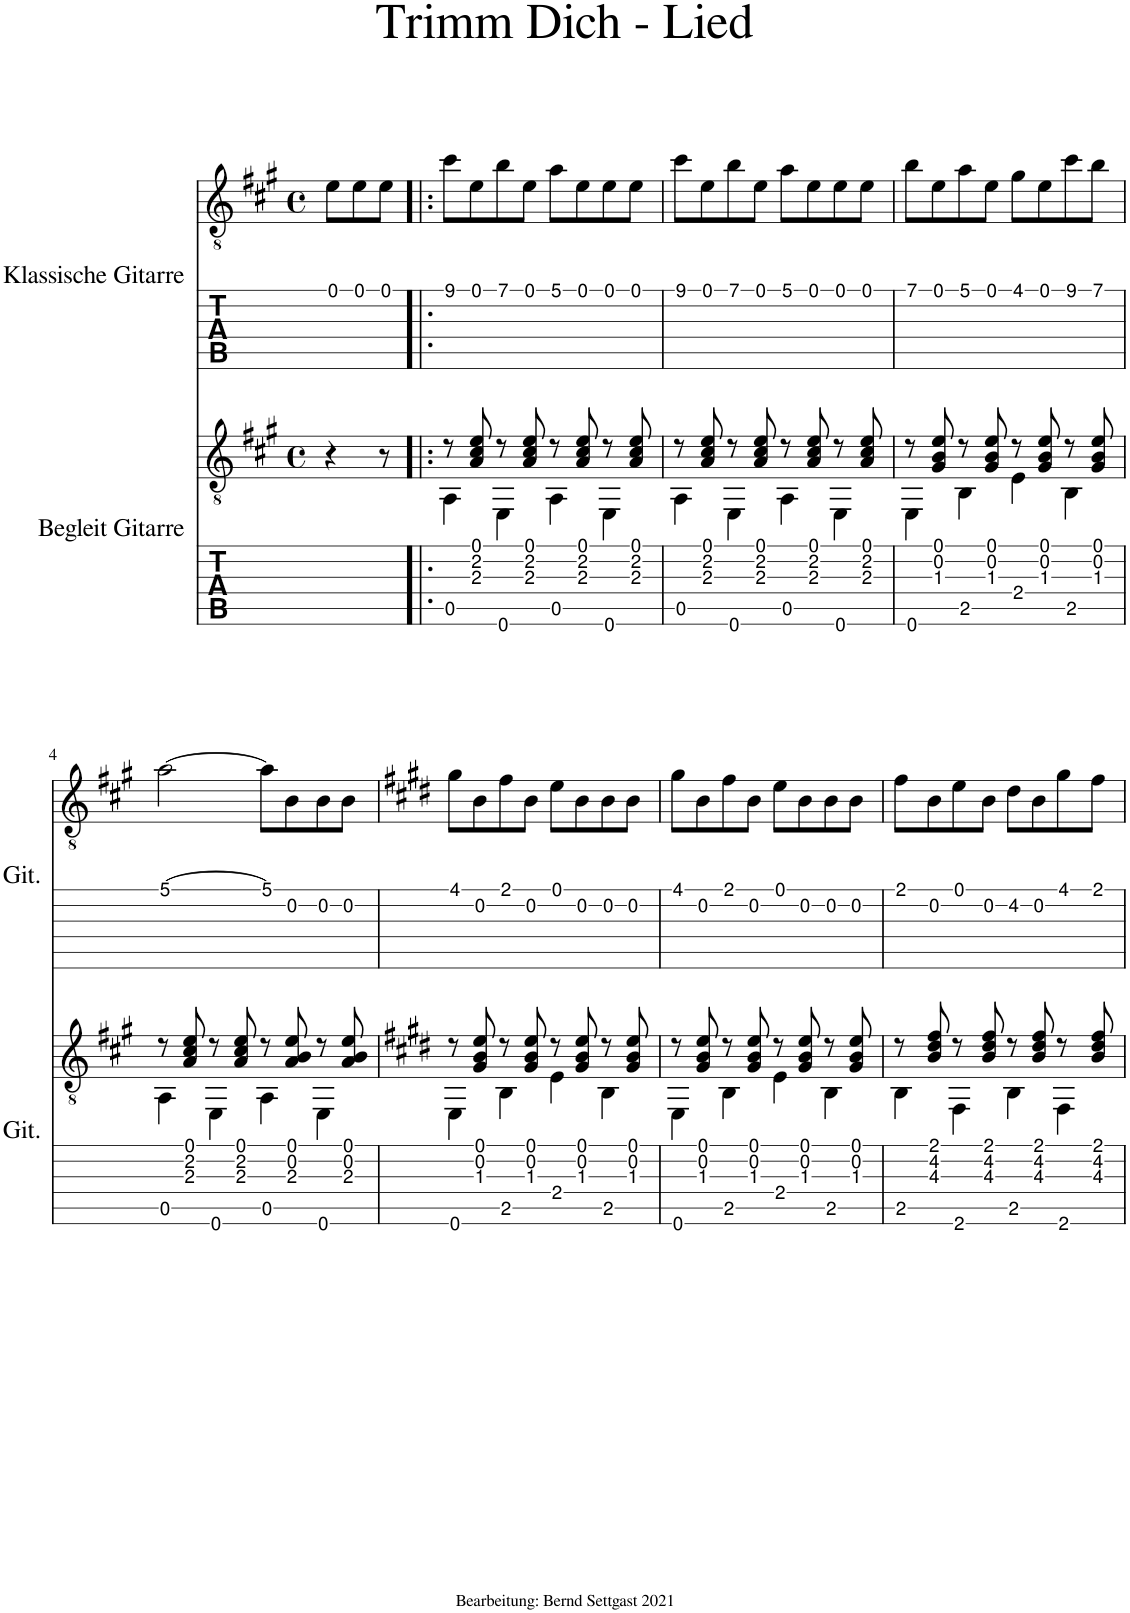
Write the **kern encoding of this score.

**kern	**kern	**kern	**kern
*part2	*part2	*part1	*part1
*staff4	*staff3	*staff2	*staff1
*I"Begleit Gitarre	*	*I"Klassische Gitarre	*
*I'Git.	*	*I'Git.	*
*stria6	*	*stria6	*
*	*clefGv2	*	*clefGv2
*k[f#c#g#]	*k[f#c#g#]	*k[f#c#g#]	*k[f#c#g#]
*M4/4	*M4/4	*M4/4	*M4/4
*met(c)	*met(c)	*met(c)	*met(c)
=	=	=	=
4r	4r	8e	8e\L
.	.	8eL	8e\
8r	8r	8eJ	8e\J
=1!|:	=1!|:	=1!|:	=1!|:
*^	*^	*	*
8r	4AA	8r	4AA\	8cc#L	8cc#\L
8A 8c# 8e	.	8A/ 8c#/ 8e/	.	8eJ	8e\
8r	4EE	8r	4EE\	8bL	8b\
8A 8c# 8e	.	8A/ 8c#/ 8e/	.	8eJ	8e\J
8r	4AA	8r	4AA\	8aL	8a\L
8A 8c# 8e	.	8A/ 8c#/ 8e/	.	8eJ	8e\
8r	4EE	8r	4EE\	8eL	8e\
8A 8c# 8e	.	8A/ 8c#/ 8e/	.	8eJ	8e\J
=2	=2	=2	=2	=2	=2
8r	4AA	8r	4AA\	8cc#L	8cc#\L
8A 8c# 8e	.	8A/ 8c#/ 8e/	.	8eJ	8e\
8r	4EE	8r	4EE\	8bL	8b\
8A 8c# 8e	.	8A/ 8c#/ 8e/	.	8eJ	8e\J
8r	4AA	8r	4AA\	8aL	8a\L
8A 8c# 8e	.	8A/ 8c#/ 8e/	.	8eJ	8e\
8r	4EE	8r	4EE\	8eL	8e\
8A 8c# 8e	.	8A/ 8c#/ 8e/	.	8eJ	8e\J
=3	=3	=3	=3	=3	=3
8r	4EE	8r	4EE\	8bL	8b\L
8G# 8B 8e	.	8G#/ 8B/ 8e/	.	8eJ	8e\
8r	4BB	8r	4BB\	8aL	8a\
8G# 8B 8e	.	8G#/ 8B/ 8e/	.	8eJ	8e\J
8r	4E	8r	4E\	8g#L	8g#\L
8G# 8B 8e	.	8G#/ 8B/ 8e/	.	8eJ	8e\
8r	4BB	8r	4BB\	8cc#L	8cc#\
8G# 8B 8e	.	8G#/ 8B/ 8e/	.	8bJ	8b\J
!!LO:LB:g=z
=4	=4	=4	=4	=4	=4
8r	4AA	8r	4AA\	[2a	[2a\
8A 8c# 8e	.	8A/ 8c#/ 8e/	.	.	.
8r	4EE	8r	4EE\	.	.
8A 8c# 8e	.	8A/ 8c#/ 8e/	.	.	.
8r	4AA	8r	4AA\	8aL]	8a\L]
8A 8B 8e	.	8A/ 8B/ 8e/	.	8BJ	8B\
8r	4EE	8r	4EE\	8BL	8B\
8A 8B 8e	.	8A/ 8B/ 8e/	.	8BJ	8B\J
=5	=5	=5	=5	=5	=5
*k[f#c#g#d#]	*	*k[f#c#g#d#]	*	*k[f#c#g#d#]	*k[f#c#g#d#]
8r	4EE	8r	4EE\	8g#L	8g#\L
8G# 8B 8e	.	8G#/ 8B/ 8e/	.	8BJ	8B\
8r	4BB	8r	4BB\	8f#L	8f#\
8G# 8B 8e	.	8G#/ 8B/ 8e/	.	8BJ	8B\J
8r	4E	8r	4E\	8eL	8e\L
8G# 8B 8e	.	8G#/ 8B/ 8e/	.	8BJ	8B\
8r	4BB	8r	4BB\	8BL	8B\
8G# 8B 8e	.	8G#/ 8B/ 8e/	.	8BJ	8B\J
=6	=6	=6	=6	=6	=6
8r	4EE	8r	4EE\	8g#L	8g#\L
8G# 8B 8e	.	8G#/ 8B/ 8e/	.	8BJ	8B\
8r	4BB	8r	4BB\	8f#L	8f#\
8G# 8B 8e	.	8G#/ 8B/ 8e/	.	8BJ	8B\J
8r	4E	8r	4E\	8eL	8e\L
8G# 8B 8e	.	8G#/ 8B/ 8e/	.	8BJ	8B\
8r	4BB	8r	4BB\	8BL	8B\
8G# 8B 8e	.	8G#/ 8B/ 8e/	.	8BJ	8B\J
=7	=7	=7	=7	=7	=7
8r	4BB	8r	4BB\	8f#L	8f#\L
8B 8d# 8f#	.	8B/ 8d#/ 8f#/	.	8BJ	8B\
8r	4FF#	8r	4FF#\	8eL	8e\
8B 8d# 8f#	.	8B/ 8d#/ 8f#/	.	8BJ	8B\J
8r	4BB	8r	4BB\	8d#L	8d#\L
8B 8d# 8f#	.	8B/ 8d#/ 8f#/	.	8BJ	8B\
8r	4FF#	8r	4FF#\	8g#L	8g#\
8B 8d# 8f#	.	8B/ 8d#/ 8f#/	.	8f#J	8f#\J
*v	*v	*	*	*	*
*	*v	*v	*	*
=	=	=	=
*-	*-	*-	*-
